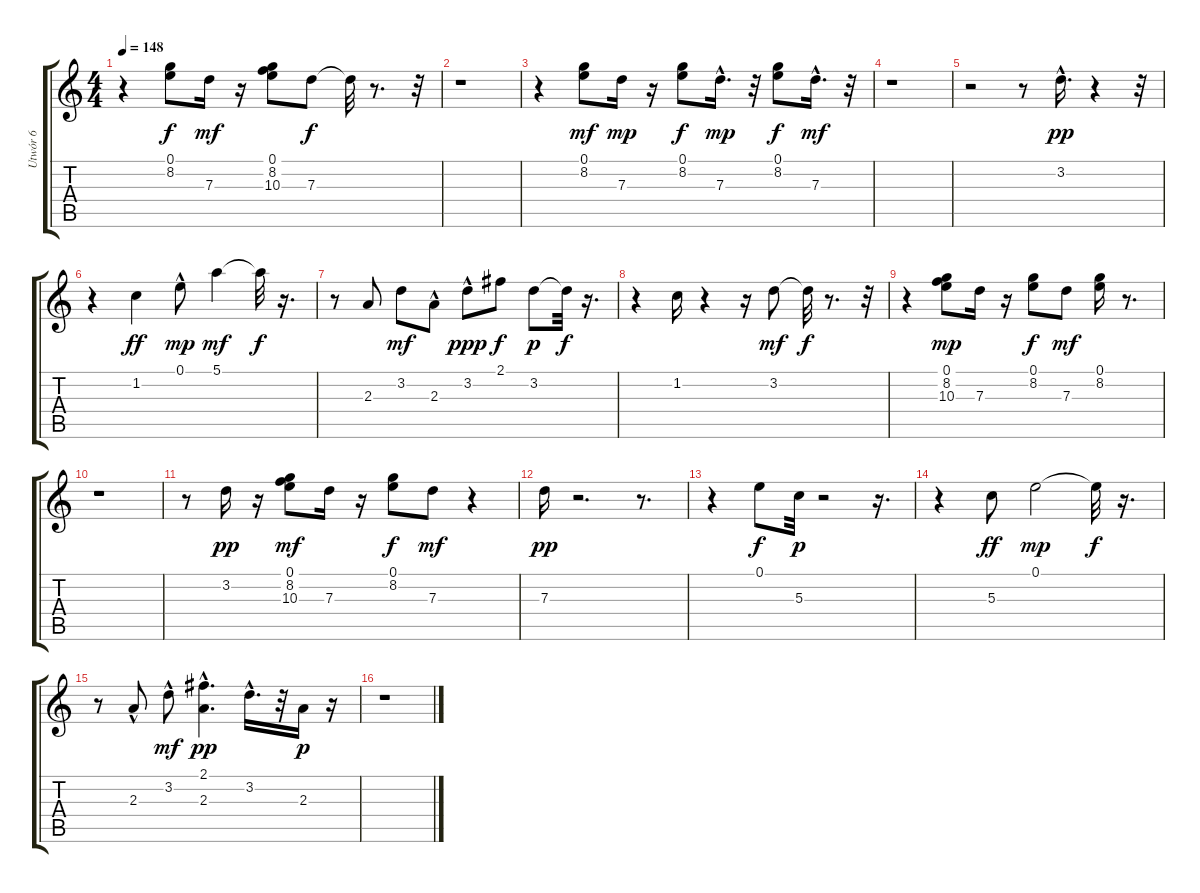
\track ("Utwór 6" "Utwór 6") {instrument electricguitarclean}
\staff {score tabs}
\tuning (E4 B3 G3 D3 A2 E2) {hide}
\ts (4 4)
\tempo 148
\clef g2
\ks c
r.4{dy ff} (0.1 8.2).8{dy f} 7.3.16{dy mf} r.16 (0.1 8.2 10.3).8 7.3.8{dy f} 7.3{t}.32 r.8{d} r.32 |
r.1 |
r.4 (0.1 8.2).8{dy mf} 7.3.16{dy mp} r.16 (0.1 8.2).8{dy f} 7.3{hac}.16{d dy mp} r.32 (0.1 8.2).8{dy f} 7.3{hac}.16{d dy mf} r.32 |
r.1 |
r.2 r.8 3.2{hac}.16{d dy pp} r.4 r.32 |
r.4 1.2.4{dy ff} 0.1{hac}.8{dy mp} 5.1.4{dy mf} 5.1{t}.32{dy f} r.16{d} |
r.8 2.3.8 3.2.8{dy mf} 2.3{hac}.8 3.2{hac}.8{dy ppp} 2.1.8{dy f} 3.2.8{dy p} 3.2{t}.32{dy f} r.16{d} |
r.4 1.2.16 r.4 r.16 3.2.8{dy mf} 3.2{t}.32{dy f} r.8{d} r.32 |
r.4 (0.1 8.2 10.3).8{dy mp} 7.3.16 r.16 (0.1 8.2).8{dy f} 7.3.8{dy mf} (0.1 8.2).16 r.8{d} |
r.1 |
r.8 3.2.16{dy pp} r.16 (0.1 8.2 10.3).8{dy mf} 7.3.16 r.16 (0.1 8.2).8{dy f} 7.3.8{dy mf} r.4 |
7.3.16{dy pp} r.2{d} r.8{d} |
r.4 0.1.8{dy f} 5.3.32{dy p} r.2 r.16{d} |
r.4 5.3.8{dy ff} 0.1.2{dy mp} 0.1{t}.32{dy f} r.16{d} |
r.8 2.3{hac}.8 3.2{hac}.8{dy mf} (2.1{hac} 2.3{hac}).4{d dy pp} 3.2{hac}.16{d} r.32 2.3.16{dy p} r.16 |
r.1
